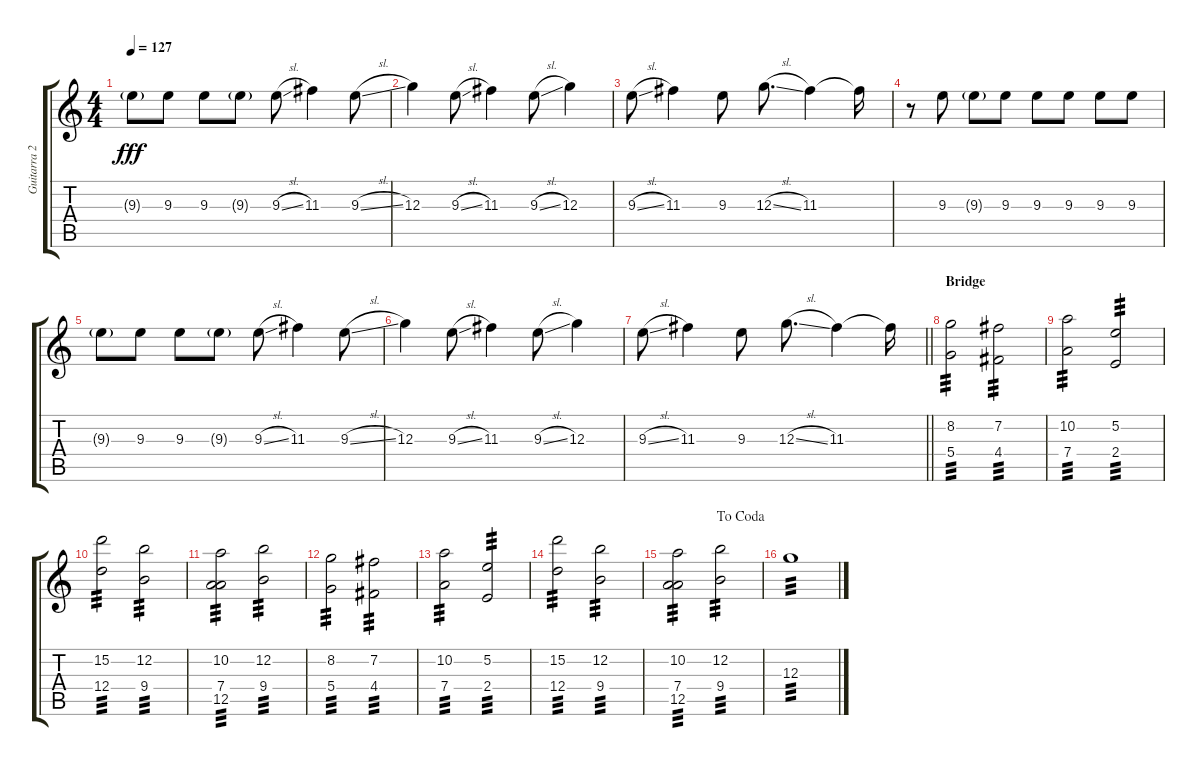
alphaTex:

\track ("Guitarra 2" "Guitarra 2") {instrument distortionguitar}
\staff {score tabs}
\tuning (E4 B3 G3 D3 A2 E2) {hide}
\ts (4 4)
\tempo 127
\clef g2
\ks c
9.3{g}.8{dy fff} 9.3.8 9.3.8 9.3{g}.8 9.3{sl}.8 11.3.4 9.3{sl}.8 |
12.3.4 9.3{sl}.8 11.3.4 9.3{sl}.8 12.3.4 |
9.3{sl}.8 11.3.4 9.3.8 12.3{sl}.8{d} 11.3.4 11.3{t}.16 |
r.8 9.3.8 9.3{g}.8 9.3.8 9.3.8 9.3.8 9.3.8 9.3.8 |
9.3{g}.8 9.3.8 9.3.8 9.3{g}.8 9.3{sl}.8 11.3.4 9.3{sl}.8 |
12.3.4 9.3{sl}.8 11.3.4 9.3{sl}.8 12.3.4 |
\barLineRight lightlight
9.3{sl}.8 11.3.4 9.3.8 12.3{sl}.8{d} 11.3.4 11.3{t}.16 |
\section ("" "Bridge")
(8.2 5.4).2{tp 3 volume 10} (7.2 4.4).2{tp 3} |
(10.2 7.4).2{tp 3} (5.2 2.4).2{tp 3} |
(15.2 12.4).2{tp 3} (12.2 9.4).2{tp 3} |
(10.2 7.4 12.5).2{tp 3} (12.2 9.4).2{tp 3} |
(8.2 5.4).2{tp 3} (7.2 4.4).2{tp 3} |
(10.2 7.4).2{tp 3} (5.2 2.4).2{tp 3} |
(15.2 12.4).2{tp 3} (12.2 9.4).2{tp 3} |
\jump dacoda
(10.2 7.4 12.5).2{tp 3} (12.2 9.4).2{tp 3} |
12.3.1{tp 3 volume 9}
